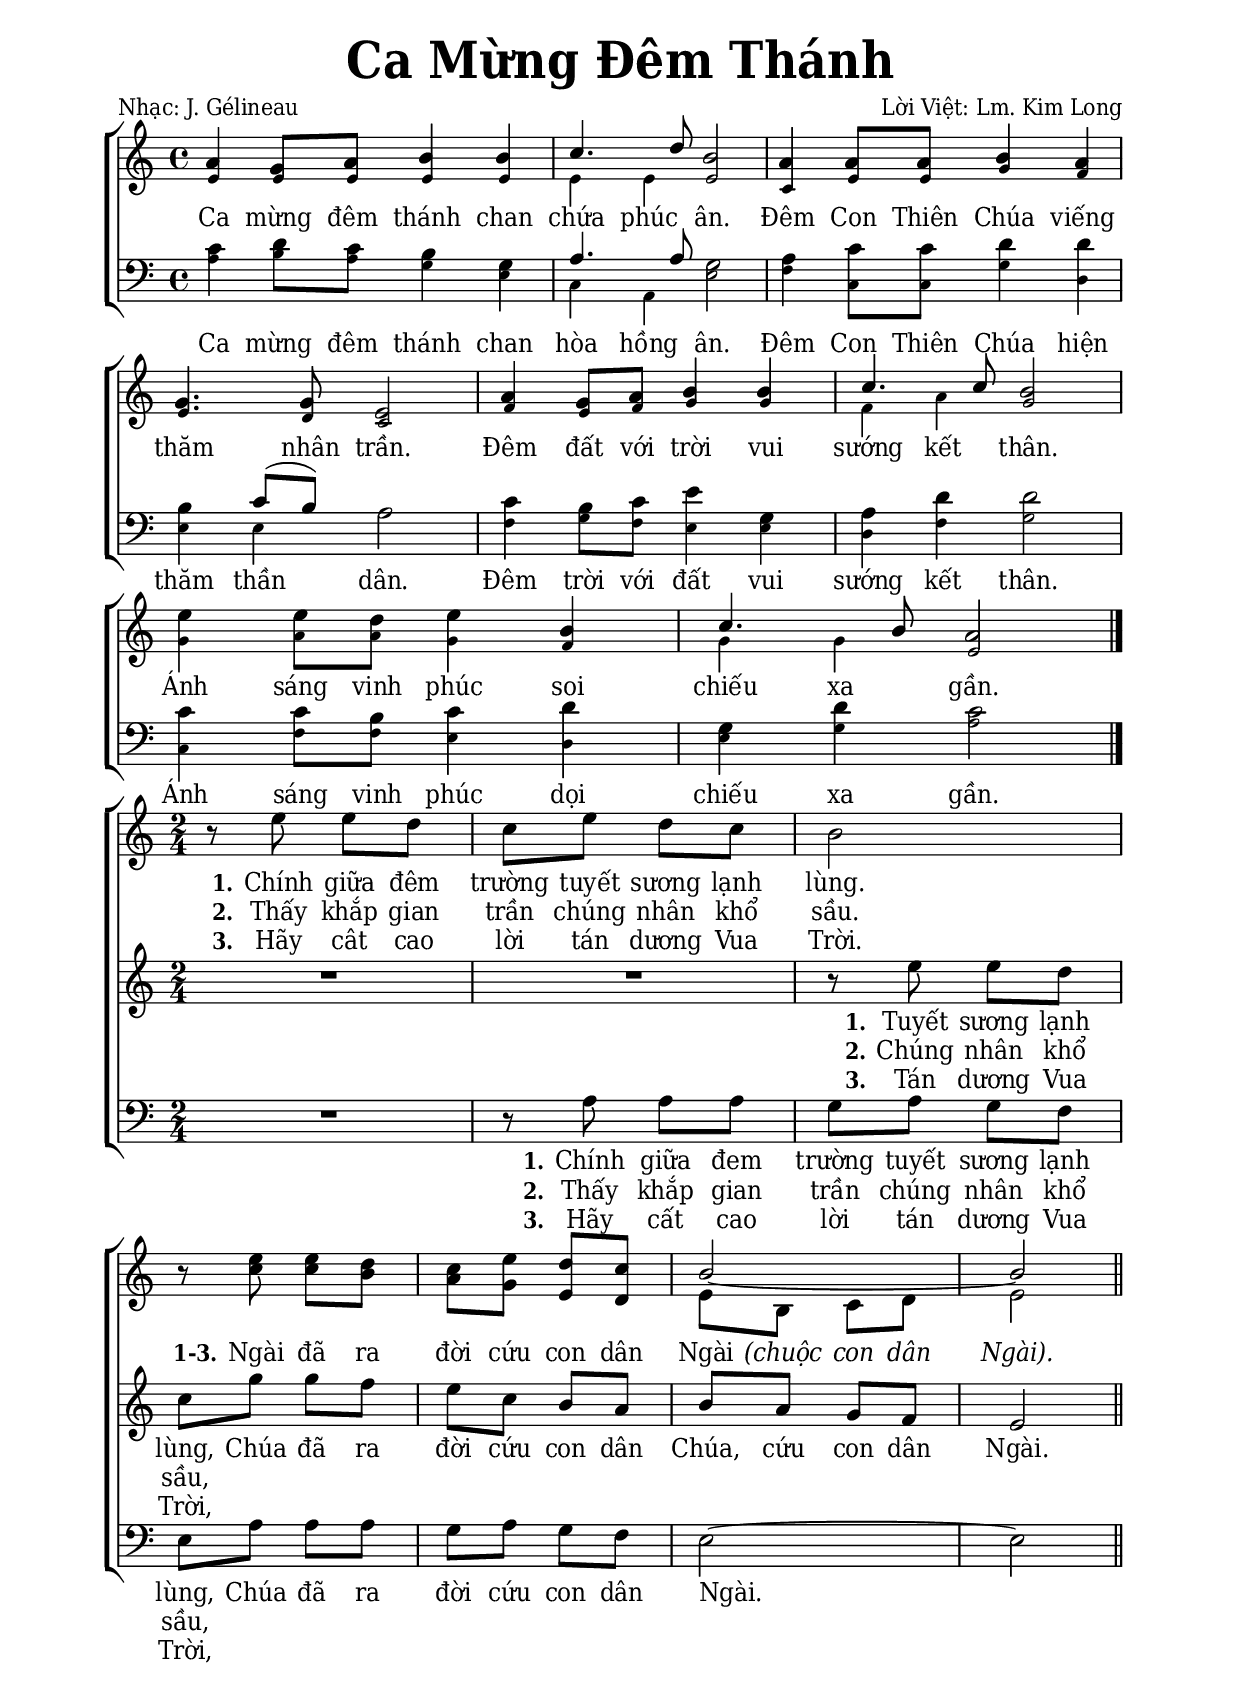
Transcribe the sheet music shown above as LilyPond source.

% Cài đặt chung
\version "2.22.1"
\include "english.ly"

\header {
  title = \markup { \fontsize #3 "Ca Mừng Đêm Thánh" }
  poet = "Nhạc: J. Gélineau"
  composer = "Lời Việt: Lm. Kim Long"
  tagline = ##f
}

% Nhạc
nhacDiepKhucSop = \relative c'' {
  a4 g8 a b4 b |
  c4. d8 b2 |
  a4 a8 a b4 a |
  g4. g8 e2 |
  a4 g8 a b4 b |
  c4. c8 b2 |
  e4 e8 d e4 b |
  c4. b8 a2 \bar "|."
}

nhacDiepKhucAlto = \relative c' {
  e4 e8 e e4 e |
  e e e2 |
  c4 e8 e g4 f |
  e4. d8 c2 |
  f4 e8 f g4 g |
  f a g2 |
  g4 a8 a g4 f |
  g g e2
}

nhacDiepKhucTenor = \relative c' {
  c4 d8 c b4 g |
  a4. a8 g2 |
  a4 c8 c d4 d |
  b c8 (b) a2 |
  c4 b8 c e4 g, |
  a d d2 |
  c4 c8 b c4 d |
  g, d' c2
}

nhacDiepKhucBas = \relative c' {
  a4 b8 a g4 e |
  c a e'2 |
  f4 c8 c g'4 d |
  e e a2 |
  f4 g8 f e4 e |
  d f g2 |
  c,4 f8 f e4 d |
  e g a2
}

nhacPhienKhucSop = \relative c'' {
  \time 2/4
  r8 e e d |
  c e d c |
  b2 |
  r8
  <<
    {
      e8 e d |
      c e d c
    }
    {
      c c b |
      a g e d
    }
  >>
  <<
    \new Voice = "splitpart" {
	    \voiceTwo
	    \stemUp
      b'2 ~ |
      b
    }
    {
      \voiceOne
      \stemDown
      e,8 b c d |
      e2
    }
  >>
  \bar "||"
}

nhacPhienKhucAlto = \relative c'' {
  R2*2
  r8 e e d |
  c g' g f |
  e c b a |
  b a g f |
  e2
}

nhacPhienKhucBas = \relative c' {
  R2
  r8 a a a |
  g a g f |
  e a a a |
  g a g f |
  e2 ~ |
  e
}

% Lời
loiDiepKhucSop = \lyricmode {
  Ca mừng đêm thánh chan chứa phúc ân.
  Đêm Con Thiên Chúa viếng thăm nhân trần.
  Đêm đất với trời vui sướng kết thân.
  Ánh sáng vinh phúc soi chiếu xa gần.
}

loiDiepKhucBas = \lyricmode {
  Ca mừng đêm thánh chan hòa hồng ân.
  Đêm Con Thiên Chúa hiện thăm thần dân.
  Đêm trời với đất vui sướng kết thân.
  Ánh sáng vinh phúc dọi chiếu xa gần.
}

loiPhienKhucSopMot = \lyricmode {
  \set stanza = "1."
  Chính giữa đêm trường tuyết sương lạnh lùng.
  \set stanza = "1-3."
  Ngài đã ra đời cứu con dân Ngài
  \override Lyrics.LyricText.font-shape = #'italic
  (chuộc con dân Ngài).
}

loiPhienKhucSopHai = \lyricmode {
  \set stanza = "2."
  Thấy khắp gian trần chúng nhân khổ sầu.
}

loiPhienKhucSopBa = \lyricmode {
  \set stanza = "3."
  Hãy cât cao lời tán dương Vua Trời.
}

loiPhienKhucAltoMot = \lyricmode {
  \set stanza = "1."
  Tuyết sương lạnh lùng,
  Chúa đã ra đời cứu con dân Chúa, cứu con dân Ngài.
}

loiPhienKhucAltoHai = \lyricmode {
  \set stanza = "2."
  Chúng nhân khổ sầu,
  %Chúa đã ra đời cứu con dân Chúa, cứu con dân Ngài.
}

loiPhienKhucAltoBa = \lyricmode {
  \set stanza = "3."
  Tán dương Vua Trời,
  %Chúa đã ra đời cứu con dân Chúa, cứu con dân Ngài.
}

loiPhienKhucBasMot = \lyricmode {
  \set stanza = "1."
  Chính giữa đem trường tuyết sương lạnh lùng,
  Chúa đã ra đời cứu con dân Ngài.
}

loiPhienKhucBasHai = \lyricmode {
  \set stanza = "2."
  Thấy khắp gian trần chúng nhân khổ sầu,
  %Chúa đã ra đời cứu con dân Ngài.
}

loiPhienKhucBasBa = \lyricmode {
  \set stanza = "3."
  Hãy cất cao lời tán dương Vua Trời,
  %Chúa đã ra đời cứu con dân Ngài.
}

% Dàn trang
\paper {
  #(set-paper-size "a4")
  top-margin = 10\mm
  bottom-margin = 10\mm
  left-margin = 20\mm
  right-margin = 20\mm
  indent = #0
  #(define fonts
    (make-pango-font-tree
      "Deja Vu Serif Condensed"
      "Deja Vu Serif Condensed"
      "Deja Vu Serif Condensed"
      (/ 20 20)))
  print-page-number = #f
  page-count = #1
  %systems-per-page = 5
}

TongNhip = {
  \key c \major \time 4/4
  \set Timing.beamExceptions = #'()
  \set Timing.baseMoment = #(ly:make-moment 1/4)
}

% Đổi kích thước nốt cho bè phụ
notBePhu =
#(define-music-function (font-size music) (number? ly:music?)
   (for-some-music
     (lambda (m)
       (if (music-is-of-type? m 'rhythmic-event)
           (begin
             (set! (ly:music-property m 'tweaks)
                   (cons `(font-size . ,font-size)
                         (ly:music-property m 'tweaks)))
             #t)
           #f))
     music)
   music)

\score {
  \new ChoirStaff <<
    \new Staff \with {
        \consists "Merge_rests_engraver"
        printPartCombineTexts = ##f
      }
      <<
      \new Voice \TongNhip \partCombine 
        \nhacDiepKhucSop
        \notBePhu -2 { \nhacDiepKhucAlto }
      \new NullVoice = beSop \nhacDiepKhucAlto
      \new Lyrics \lyricsto beSop \loiDiepKhucSop
      >>
    \new Staff \with {
        \consists "Merge_rests_engraver"
        printPartCombineTexts = ##f
      }
      <<
        \clef "bass"
        \new Voice \TongNhip \partCombine 
        \nhacDiepKhucTenor
        \notBePhu -2 { \nhacDiepKhucBas }
      \new NullVoice = beBas \nhacDiepKhucBas
      \new Lyrics \lyricsto beBas \loiDiepKhucBas
    >>
  >>
  \layout {
    \override Lyrics.LyricSpace.minimum-distance = #1.5
    \override Score.BarNumber.break-visibility = ##(#f #f #f)
    \override Score.SpacingSpanner.uniform-stretching = ##t
  }
}

\score {
  \new ChoirStaff <<
    \new Staff <<
      \new Voice = "beSop" {
        \clef treble \nhacPhienKhucSop
      }
      \new Lyrics \lyricsto beSop \loiPhienKhucSopMot
      \new Lyrics \lyricsto beSop \loiPhienKhucSopHai
      \new Lyrics \lyricsto beSop \loiPhienKhucSopBa
    >>
    \new Staff <<
      \new Voice = "beAlto" {
        \clef treble \nhacPhienKhucAlto
      }
      \new Lyrics \lyricsto beAlto \loiPhienKhucAltoMot
      \new Lyrics \lyricsto beAlto \loiPhienKhucAltoHai
      \new Lyrics \lyricsto beAlto \loiPhienKhucAltoBa
    >>
    \new Staff <<
        \clef "bass"
        \new Voice = beBas {
          \nhacPhienKhucBas
        }
      \new Lyrics \lyricsto beBas \loiPhienKhucBasMot
      \new Lyrics \lyricsto beBas \loiPhienKhucBasHai
      \new Lyrics \lyricsto beBas \loiPhienKhucBasBa
    >>
  >>
  \layout {
    %\override Staff.TimeSignature.transparent = ##t
    \override Lyrics.LyricSpace.minimum-distance = #1
    \override Score.BarNumber.break-visibility = ##(#f #f #f)
    \override Score.SpacingSpanner.uniform-stretching = ##t
  }
}
